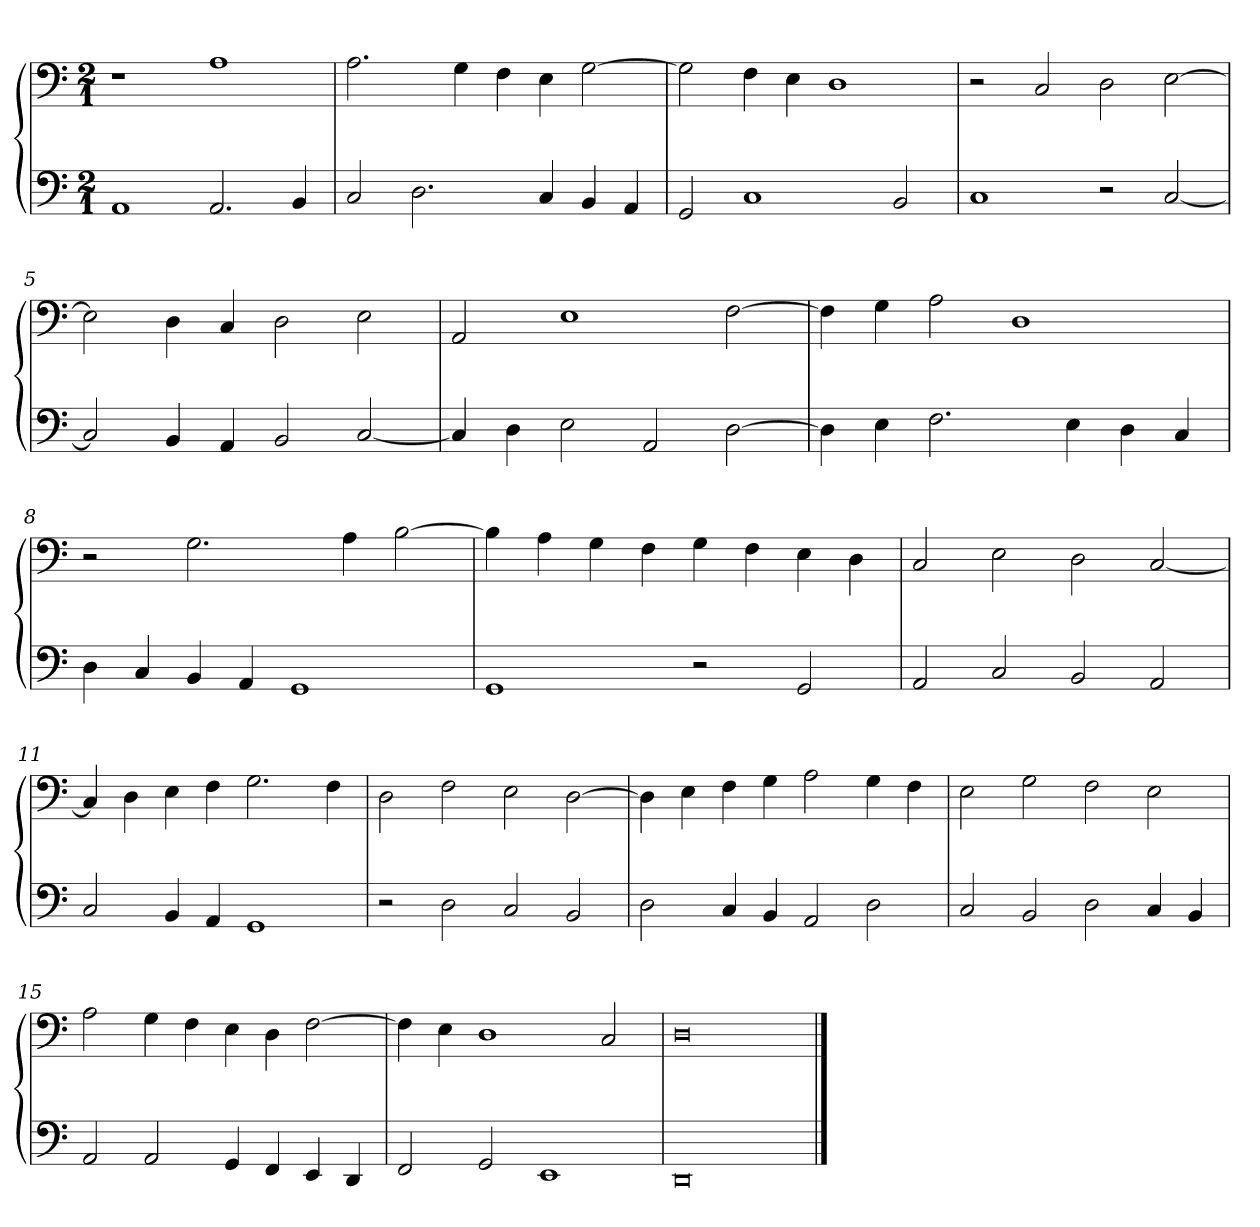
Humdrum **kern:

**kern	**kern
*part2	*part1
*staff2	*staff1
*clefF4	*clefF4
*k[]	*k[]
*M2/1	*M2/1
=1	=1
1AA	1r
2.AA	1A
4BB	.
=2	=2
2C	2.A
2.D	.
.	4G
.	4F
4C	4E
4BB	[2G
4AA	.
=3	=3
2GG	2G]
1C	4F
.	4E
.	1D
2BB	.
=4	=4
1C	2r
.	2C
2r	2D
[2C	[2E
=5	=5
2C]	2E]
4BB	4D
4AA	4C
2BB	2D
[2C	2E
=6	=6
4C]	2AA
4D	.
2E	1E
2AA	.
[2D	[2F
=7	=7
4D]	4F]
4E	4G
2.F	2A
.	1D
4E	.
4D	.
4C	.
=8	=8
4D	2r
4C	.
4BB	2.G
4AA	.
1GG	.
.	4A
.	[2B
=9	=9
1GG	4B]
.	4A
.	4G
.	4F
2r	4G
.	4F
2GG	4E
.	4D
=10	=10
2AA	2C
2C	2E
2BB	2D
2AA	[2C
=11	=11
2C	4C]
.	4D
4BB	4E
4AA	4F
1GG	2.G
.	4F
=12	=12
2r	2D
2D	2F
2C	2E
2BB	[2D
=13	=13
2D	4D]
.	4E
4C	4F
4BB	4G
2AA	2A
2D	4G
.	4F
=14	=14
2C	2E
2BB	2G
2D	2F
4C	2E
4BB	.
=15	=15
2AA	2A
2AA	4G
.	4F
4GG	4E
4FF	4D
4EE	[2F
4DD	.
=16	=16
2FF	4F]
.	4E
2GG	1D
1EE	.
.	2C
=17	=17
0DD	0D
==	==
*-	*-
